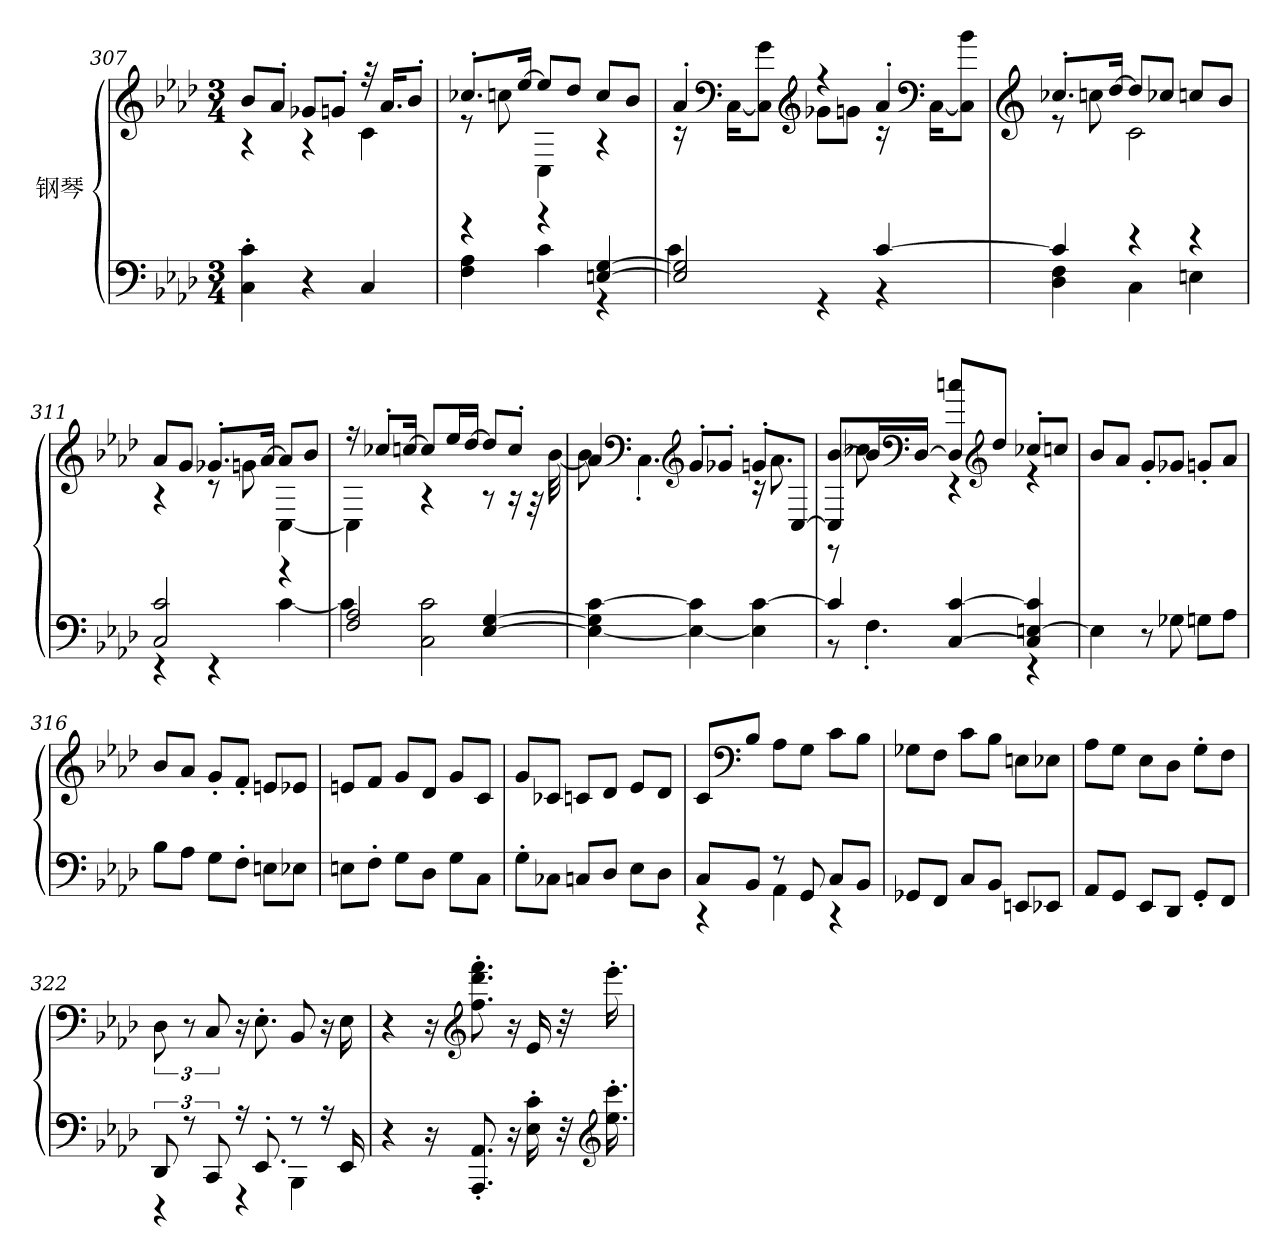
**kern	**kern
*part1	*part1
*staff2	*staff1
*I"钢琴	*
!!LO:LB:g=z
*clefF4	*clefG2
*k[b-e-a-d-]	*k[b-e-a-d-]
*M3/4	*M3/4
=307	=307
*	*^
4C\' 4c\'	8b-/L	4r
.	8a-'/J	.
4r	8g-X/L	4r
.	8gn'/J	.
4C/	32r	4c\
.	16.a-/KL	.
.	8b-'/J	.
=308	=308	=308
*^	*	*
4r	4F\ 4A-\	8.cc-X'/L	8r
.	.	.	8ccn\
.	.	[16ee-/Jk	.
4r	4c\	8ee-/L]	4C\
.	.	8dd-/J	.
[4En/ [4G/	4r	8cc/L	4r
.	.	8b-/J	.
=309	=309	=309	=309
2E/] 2G/]	4c\	4a-'/	16r
*	*	*clefF4	*
.	.	.	[16C\KL
.	.	.	8C\] 8g\J
*	*	*clefG2	*
.	4r	4r	8g-X\L
.	.	.	8gn\J
[4c/	4r	4a-'/	16r
*	*	*clefF4	*
.	.	.	[16C\KL
.	.	.	8C\] 8b-\J
!!LO:LB:g=z	!!
=310	=310	=310	=310
*	*	*clefG2	*
4c/]	4D-\ 4F\	8.cc-X'/L	8r
.	.	.	8ccn\
.	.	[16dd-/Jk	.
4r	4C\	8dd-/L]	2c\
.	.	8cc-X/J	.
4r	4En\	8ccn/L	.
.	.	8b-/J	.
=311	=311	=311	=311
2C/ 2c/	4r	8a-/L	4r
.	.	8g/J	.
.	4r	8.g-X'/L	8r
.	.	.	8gn\
.	.	[16a-/Jk	.
4r	[4c\	8a-/L]	[4C\
.	.	8b-/J	.
=312	=312	=312	=312
2F/ 2A-/	4c\]	16r	4C\]
.	.	8cc-X'/L	.
.	.	[16ccn/Jk	.
.	2C\ 2c\	8cc/L]	4r
.	.	16ee-/L	.
.	.	[16dd-/JJ	.
[4E-/ [4G/	.	8dd-/L]	8r
.	.	8cc'/J	16r
.	.	.	32r
.	.	.	[32b-\
*v	*v	*	*
!!LO:LB:g=z	!!
=313	=313	=313
4E-\_ 4G\] [4c\	4a-/	8b-\]
*	*clefF4	*
.	.	4.C'\
*	*clefG2	*
4E-\_ 4c\]	8g'/L	.
.	8g-X'/J	.
4E-\] [4c\	8gn'/L	16r
.	.	8.a-\
.	[8C/J	.
=314	=314	=314
*^	*	*
4c/]	8r	8C/] [8b-/L	8r
.	4.F'\	16b-/L]	8cc-X\
*	*	*clefF4	*
.	.	[16D-/JJ	.
[4C/ [4c/	.	8D-/] 8ccn/L	4r
*	*	*clefG2	*
.	.	8dd-/J	.
4C/] [4En/ 4c/]	4r	8cc-X'/L	4r
.	.	8ccn/J	.
*v	*v	*	*
*	*v	*v
=315	=315
4E\]	8b-/L
.	8a-/J
8r	8g'/L
8G-X\	8g-X/J
8Gn\L	8gn'/L
8A-\J	8a-/J
!!LO:LB:g=z
=316	=316
8B-\L	8b-/L
8A-\J	8a-/J
8G\L	8g'/L
8F'\J	8f'/J
8En\L	8en/L
8E-X\J	8e-X/J
=317	=317
8En\L	8en/L
8F'\J	8f/J
8G\L	8g/L
8D-\J	8d-/J
8G\L	8g/L
8C\J	8c/J
=318	=318
8G'\L	8g/L
8C-X\J	8c-X/J
8Cn/L	8cn/L
8D-/J	8d-/J
8E-\L	8e-/L
8D-\J	8d-/J
=319	=319
*^	*
8C/L	4r	8c/L
*	*	*clefF4
8BB-/J	.	8B-/J
8r	4AA-\	8A-\L
8GG/	.	8G\J
8C/L	4r	8c\L
8BB-/J	.	8B-\J
*v	*v	*
=320	=320
8GG-X/L	8G-X\L
8FF/J	8F\J
8C/L	8c\L
8BB-/J	8B-\J
8EEn/L	8En\L
8EE-X/J	8E-X\J
!!LO:LB:g=z
=321	=321
8AA-/L	8A-\L
8GG/J	8G\J
8EE-/L	8E-\L
8DD-/J	8D-\J
8GG'/L	8G'\L
8FF/J	8F\J
=322	=322
*^	*
12DD-/	4r	12D-\
12r	.	12r
12CC/	.	12C/
16r	4r	16r
8.EE-'/	.	8.E-'\
8r	4BBB-\	8BB-/
16r	.	16r
16EE-/	.	16E-\
*v	*v	*
=323	=323
4r	4r
16r	16r
*	*clefG2
8.AAA-/' 8.AA-/'	8.ff\' 8.ddd-\' 8.fff\'
16r	16r
16E-\' 16c\'	16e-/
32r	32r
*clefG2	*
16.ee-\' 16.ccc\'	16.eee-'\
=	=
*-	*-
